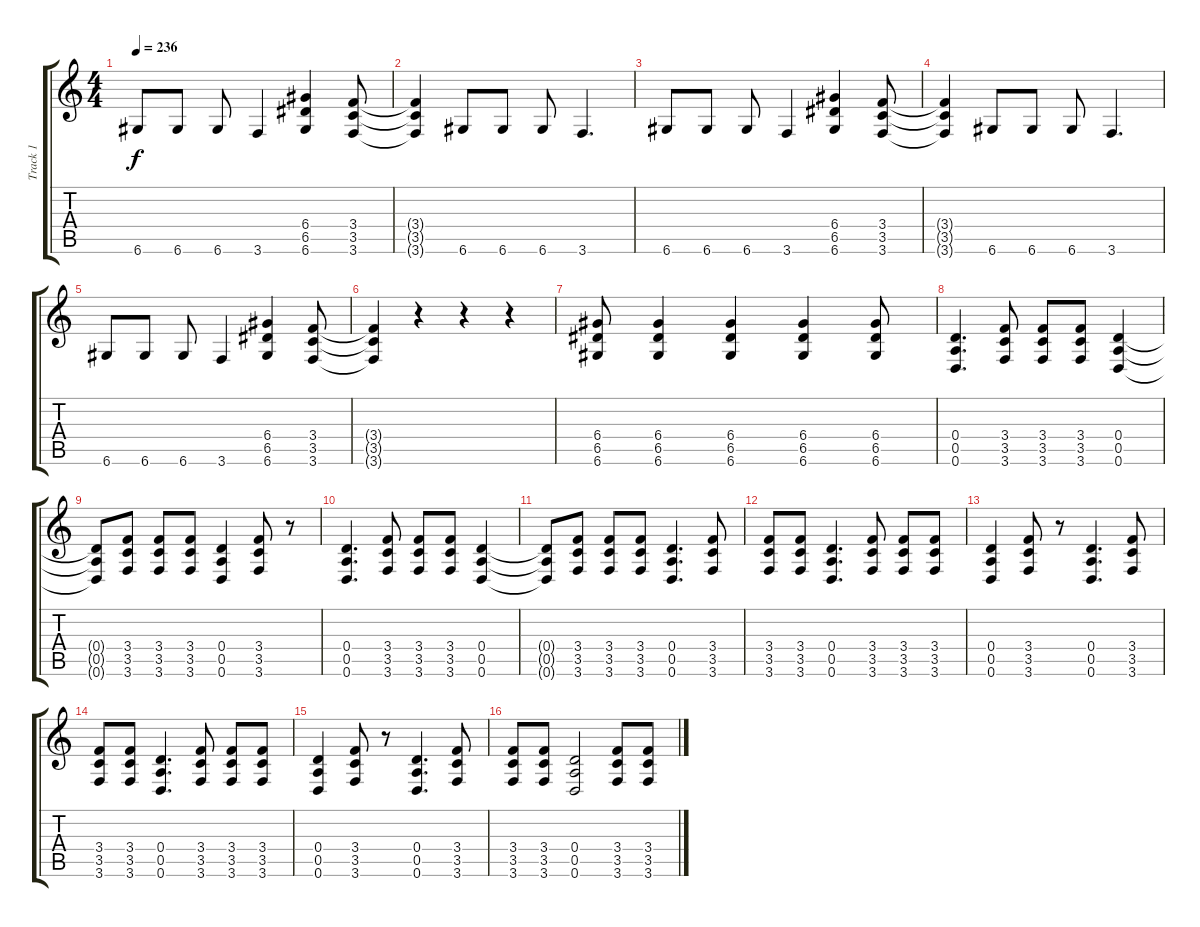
\track ("Track 1" "Track 1") {instrument distortionguitar}
\staff {score tabs}
\tuning (E4 B3 G3 D3 A2 D2) {hide}
\ts (4 4)
\tempo 236
\clef g2
\ks c
6.6.8{dy f} 6.6.8 6.6.8 3.6.4 (6.4 6.5 6.6).4 (3.4 3.5 3.6).8 |
(3.4{t} 3.5{t} 3.6{t}).4 6.6.8 6.6.8 6.6.8 3.6.4{d} |
6.6.8 6.6.8 6.6.8 3.6.4 (6.4 6.5 6.6).4 (3.4 3.5 3.6).8 |
(3.4{t} 3.5{t} 3.6{t}).4 6.6.8 6.6.8 6.6.8 3.6.4{d} |
6.6.8 6.6.8 6.6.8 3.6.4 (6.4 6.5 6.6).4 (3.4 3.5 3.6).8 |
(3.4{t} 3.5{t} 3.6{t}).4 r.4 r.4 r.4 |
(6.4 6.5 6.6).8 (6.4 6.5 6.6).4 (6.4 6.5 6.6).4 (6.4 6.5 6.6).4 (6.4 6.5 6.6).8 |
(0.4 0.5 0.6).4{d} (3.4 3.5 3.6).8 (3.4 3.5 3.6).8 (3.4 3.5 3.6).8 (0.4 0.5 0.6).4 |
(0.4{t} 0.5{t} 0.6{t}).8 (3.4 3.5 3.6).8 (3.4 3.5 3.6).8 (3.4 3.5 3.6).8 (0.4 0.5 0.6).4 (3.4 3.5 3.6).8 r.8 |
(0.4 0.5 0.6).4{d} (3.4 3.5 3.6).8 (3.4 3.5 3.6).8 (3.4 3.5 3.6).8 (0.4 0.5 0.6).4 |
(0.4{t} 0.5{t} 0.6{t}).8 (3.4 3.5 3.6).8 (3.4 3.5 3.6).8 (3.4 3.5 3.6).8 (0.4 0.5 0.6).4{d} (3.4 3.5 3.6).8 |
(3.4 3.5 3.6).8 (3.4 3.5 3.6).8 (0.4 0.5 0.6).4{d} (3.4 3.5 3.6).8 (3.4 3.5 3.6).8 (3.4 3.5 3.6).8 |
(0.4 0.5 0.6).4 (3.4 3.5 3.6).8 r.8 (0.4 0.5 0.6).4{d} (3.4 3.5 3.6).8 |
(3.4 3.5 3.6).8 (3.4 3.5 3.6).8 (0.4 0.5 0.6).4{d} (3.4 3.5 3.6).8 (3.4 3.5 3.6).8 (3.4 3.5 3.6).8 |
(0.4 0.5 0.6).4 (3.4 3.5 3.6).8 r.8 (0.4 0.5 0.6).4{d} (3.4 3.5 3.6).8 |
(3.4 3.5 3.6).8 (3.4 3.5 3.6).8 (0.4 0.5 0.6).2 (3.4 3.5 3.6).8 (3.4 3.5 3.6).8
